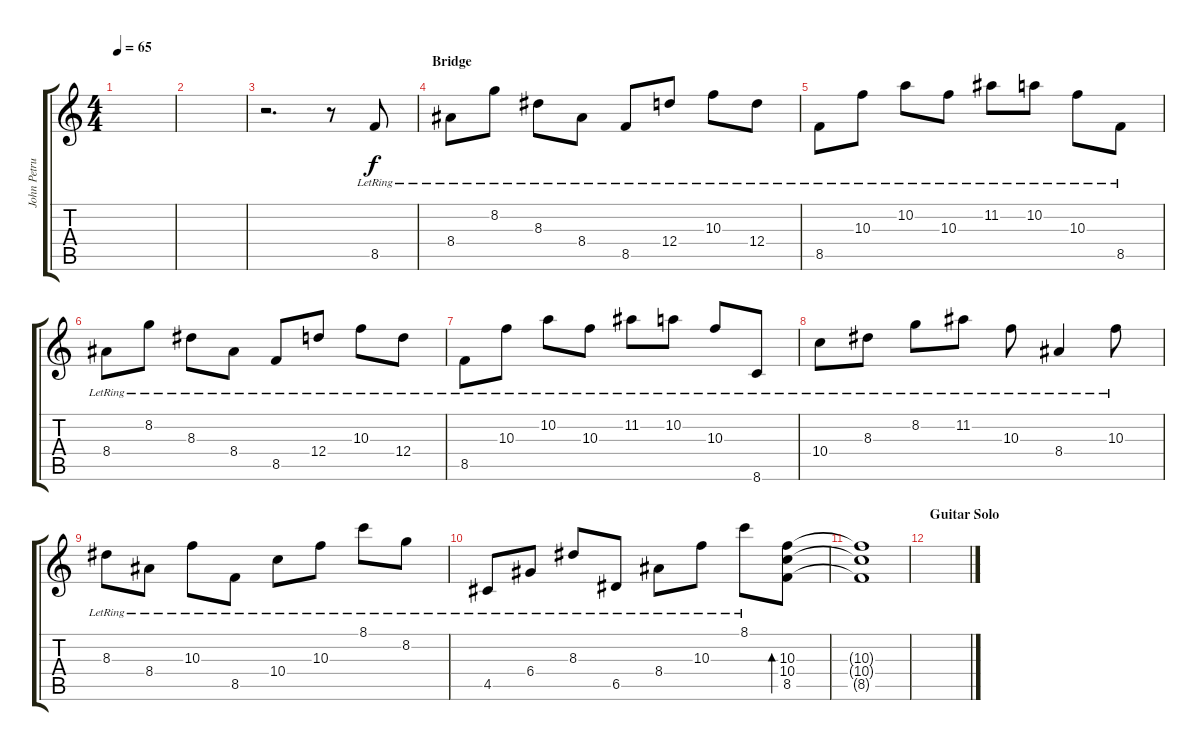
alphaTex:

\track ("John Petrucci" "John Petru") {instrument acousticguitarsteel}
\staff {score tabs}
\tuning (E4 B3 G3 D3 A2 E2) {hide}
\ts (4 4)
\tempo 65
\clef g2
\ks c
|
|
r.2{d} r.8 8.5{lr}.8 |
\section ("" "Bridge")
8.4{lr}.8 8.2{lr}.8 8.3{lr}.8 8.4{lr}.8 8.5{lr}.8 12.4{lr}.8 10.3{lr}.8 12.4{lr}.8 |
8.5{lr}.8 10.3{lr}.8 10.2{lr}.8 10.3{lr}.8 11.2{lr}.8 10.2{lr}.8 10.3{lr}.8 8.5{lr}.8 |
8.4{lr}.8 8.2{lr}.8 8.3{lr}.8 8.4{lr}.8 8.5{lr}.8 12.4{lr}.8 10.3{lr}.8 12.4{lr}.8 |
8.5{lr}.8 10.3{lr}.8 10.2{lr}.8 10.3{lr}.8 11.2{lr}.8 10.2{lr}.8 10.3{lr}.8 8.6{lr}.8 |
10.4{lr}.8 8.3{lr}.8 8.2{lr}.8 11.2{lr}.8 10.3{lr}.8 8.4{lr}.4 10.3{lr}.8 |
8.3{lr}.8 8.4{lr}.8 10.3{lr}.8 8.5{lr}.8 10.4{lr}.8 10.3{lr}.8 8.1{lr}.8 8.2{lr}.8 |
4.5{lr}.8 6.4{lr}.8 8.3{lr}.8 6.5{lr}.8 8.4{lr}.8 10.3{lr}.8 8.1{lr}.8 (10.3 10.4 8.5).8{bd 60} |
(10.3{t} 10.4{t} 8.5{t}).1 |
\section ("" "Guitar Solo")
